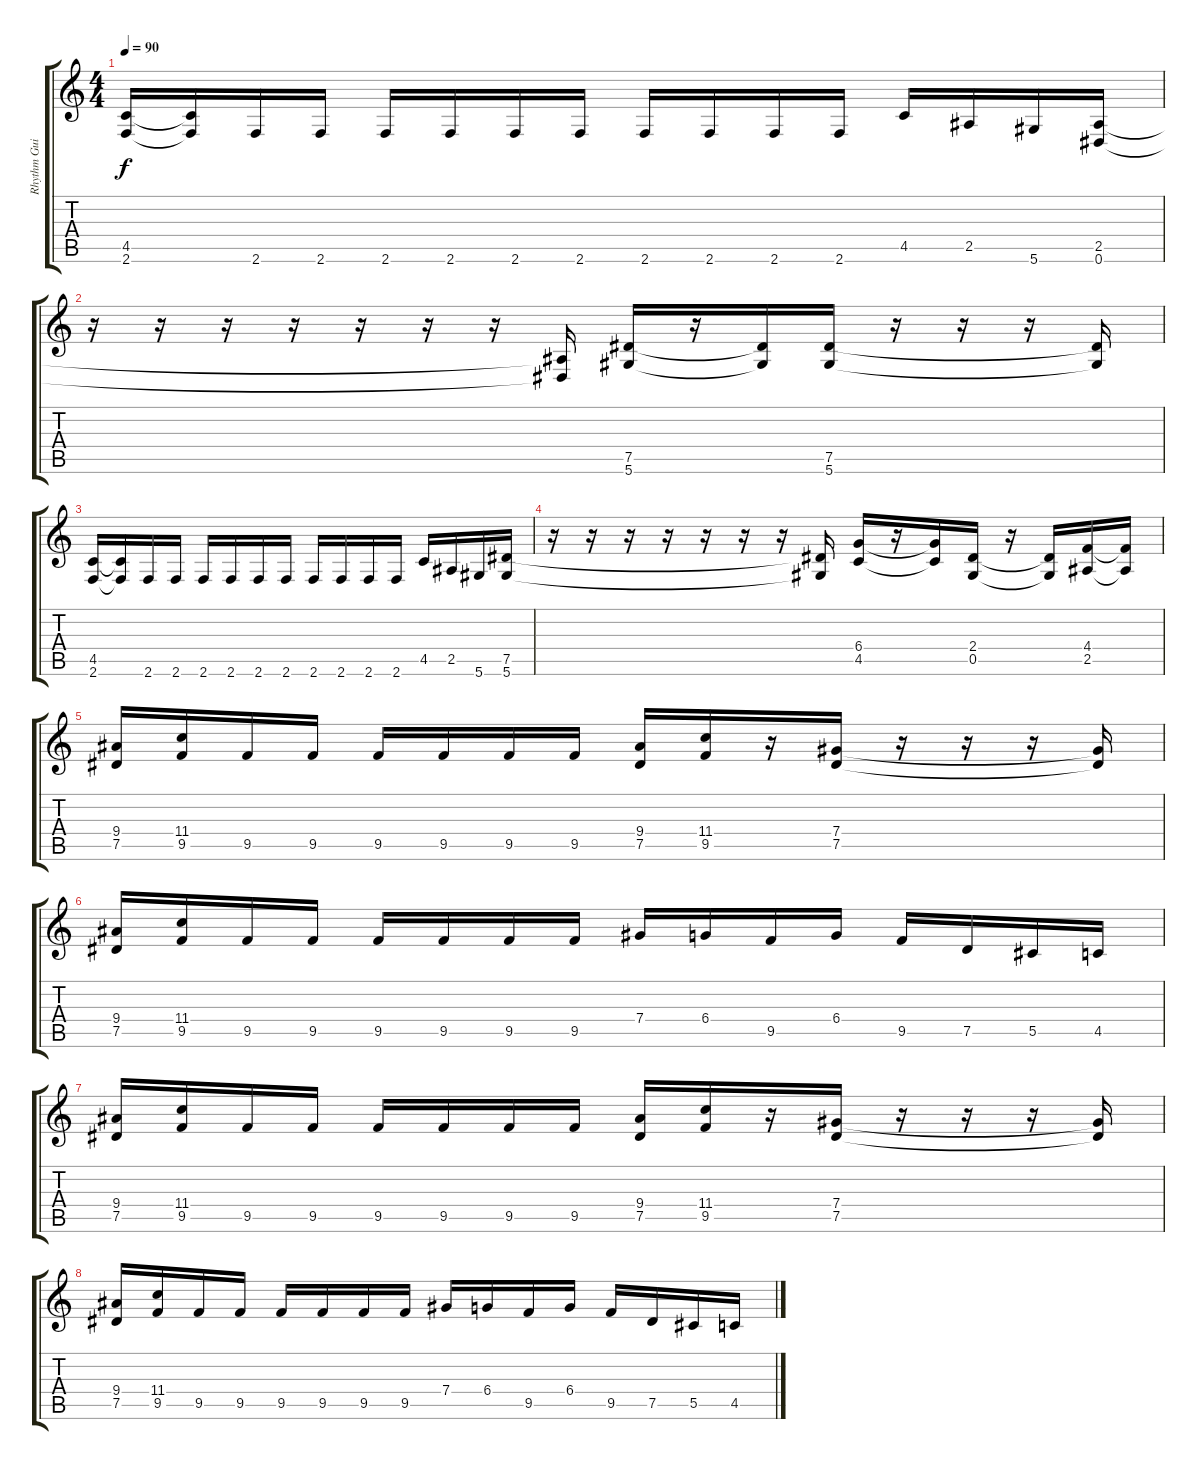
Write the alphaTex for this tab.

\track ("Rhythm Guitar" "Rhythm Gui") {instrument distortionguitar}
\staff {score tabs}
\tuning (Eb4 Bb3 Gb3 Db3 Ab2 Eb2) {hide}
\ts (4 4)
\tempo 90
\clef g2
\ks c
(4.5 2.6).16{dy f} (4.5{t} 2.6{t}).16 2.6.16 2.6.16 2.6.16 2.6.16 2.6.16 2.6.16 2.6.16 2.6.16 2.6.16 2.6.16 4.5.16 2.5.16 5.6.16 (2.5 0.6).16 |
r.16 r.16 r.16 r.16 r.16 r.16 r.16 (2.5{t} 0.6{t}).16 (7.5 5.6).16 r.16 (7.5{t} 5.6{t}).16 (7.5 5.6).16 r.16 r.16 r.16 (7.5{t} 5.6{t}).16 |
(4.5 2.6).16 (4.5{t} 2.6{t}).16 2.6.16 2.6.16 2.6.16 2.6.16 2.6.16 2.6.16 2.6.16 2.6.16 2.6.16 2.6.16 4.5.16 2.5.16 5.6.16 (7.5 5.6).16 |
r.16 r.16 r.16 r.16 r.16 r.16 r.16 (7.5{t} 5.6{t}).16 (6.4 4.5).16 r.16 (6.4{t} 4.5{t}).16 (2.4 0.5).16 r.16 (2.4{t} 0.5{t}).16 (4.4 2.5).16 (4.4{t} 2.5{t}).16 |
(9.4 7.5).16 (11.4 9.5).16 9.5.16 9.5.16 9.5.16 9.5.16 9.5.16 9.5.16 (9.4 7.5).16 (11.4 9.5).16 r.16 (7.4 7.5).16 r.16 r.16 r.16 (7.4{t} 7.5{t}).16 |
(9.4 7.5).16 (11.4 9.5).16 9.5.16 9.5.16 9.5.16 9.5.16 9.5.16 9.5.16 7.4.16 6.4.16 9.5.16 6.4.16 9.5.16 7.5.16 5.5.16 4.5.16 |
(9.4 7.5).16 (11.4 9.5).16 9.5.16 9.5.16 9.5.16 9.5.16 9.5.16 9.5.16 (9.4 7.5).16 (11.4 9.5).16 r.16 (7.4 7.5).16 r.16 r.16 r.16 (7.4{t} 7.5{t}).16 |
(9.4 7.5).16 (11.4 9.5).16 9.5.16 9.5.16 9.5.16 9.5.16 9.5.16 9.5.16 7.4.16 6.4.16 9.5.16 6.4.16 9.5.16 7.5.16 5.5.16 4.5.16
